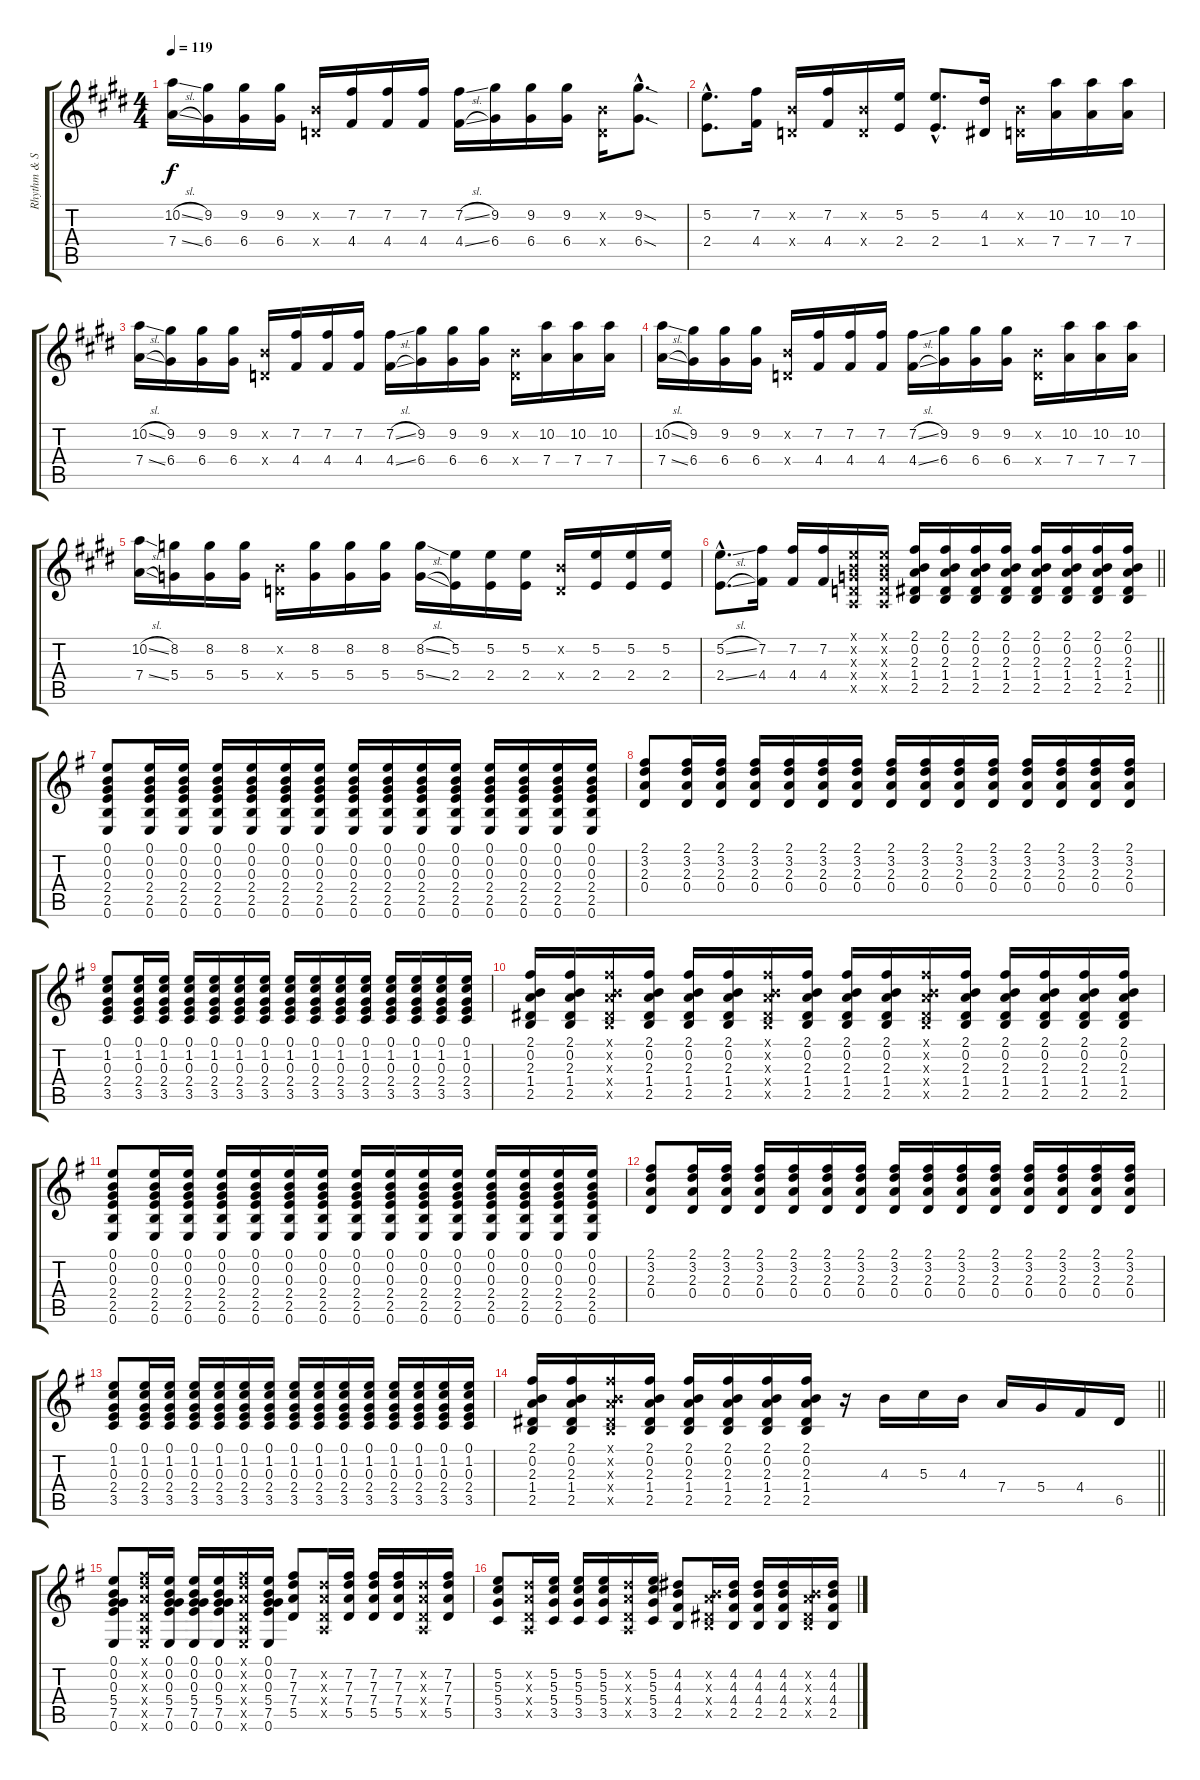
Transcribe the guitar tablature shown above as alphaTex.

\track ("Rhythm & Solo" "Rhythm & S") {instrument acousticguitarsteel}
\staff {score tabs}
\tuning (E4 B3 G3 D3 A2 E2) {hide}
\ts (4 4)
\tempo 119
\clef g2
\ks c#minor
(10.2{sl} 7.4{sl}).16{dy f} (9.2 6.4).16 (9.2 6.4).16 (9.2 6.4).16 (0.2{x} 0.4{x}).16 (7.2 4.4).16 (7.2 4.4).16 (7.2 4.4).16 (7.2{sl} 4.4{sl}).16 (9.2 6.4).16 (9.2 6.4).16 (9.2 6.4).16 (0.2{x} 0.4{x}).16 (9.2{sod hac} 6.4{sod hac}).8{d} |
(5.2{hac} 2.4{hac}).8{d} (7.2 4.4).16 (0.2{x} 0.4{x}).16 (7.2 4.4).16 (0.2{x} 0.4{x}).16 (5.2 2.4).16 (5.2{hac} 2.4{hac}).8{d} (4.2 1.4).16 (0.2{x} 0.4{x}).16 (10.2 7.4).16 (10.2 7.4).16 (10.2 7.4).16 |
(10.2{sl} 7.4{sl}).16 (9.2 6.4).16 (9.2 6.4).16 (9.2 6.4).16 (0.2{x} 0.4{x}).16 (7.2 4.4).16 (7.2 4.4).16 (7.2 4.4).16 (7.2{sl} 4.4{sl}).16 (9.2 6.4).16 (9.2 6.4).16 (9.2 6.4).16 (0.2{x} 0.4{x}).16 (10.2 7.4).16 (10.2 7.4).16 (10.2 7.4).16 |
(10.2{sl} 7.4{sl}).16 (9.2 6.4).16 (9.2 6.4).16 (9.2 6.4).16 (0.2{x} 0.4{x}).16 (7.2 4.4).16 (7.2 4.4).16 (7.2 4.4).16 (7.2{sl} 4.4{sl}).16 (9.2 6.4).16 (9.2 6.4).16 (9.2 6.4).16 (0.2{x} 0.4{x}).16 (10.2 7.4).16 (10.2 7.4).16 (10.2 7.4).16 |
(10.2{sl} 7.4{sl}).16 (8.2 5.4).16 (8.2 5.4).16 (8.2 5.4).16 (0.2{x} 0.4{x}).16 (8.2 5.4).16 (8.2 5.4).16 (8.2 5.4).16 (8.2{sl} 5.4{sl}).16 (5.2 2.4).16 (5.2 2.4).16 (5.2 2.4).16 (0.2{x} 0.4{x}).16 (5.2 2.4).16 (5.2 2.4).16 (5.2 2.4).16 |
\barLineRight lightlight
(5.2{sl hac} 2.4{sl hac}).8{d} (7.2 4.4).16 (7.2 4.4).16 (7.2 4.4).16 (0.1{x} 0.2{x} 0.3{x} 0.4{x} 0.5{x}).16{volume 10} (0.1{x} 0.2{x} 0.3{x} 0.4{x} 0.5{x}).16 (2.1 0.2 2.3 1.4 2.5).16 (2.1 0.2 2.3 1.4 2.5).16 (2.1 0.2 2.3 1.4 2.5).16 (2.1 0.2 2.3 1.4 2.5).16 (2.1 0.2 2.3 1.4 2.5).16 (2.1 0.2 2.3 1.4 2.5).16 (2.1 0.2 2.3 1.4 2.5).16 (2.1 0.2 2.3 1.4 2.5).16 |
\ks eminor
(0.1 0.2 0.3 2.4 2.5 0.6).8 (0.1 0.2 0.3 2.4 2.5 0.6).16 (0.1 0.2 0.3 2.4 2.5 0.6).16 (0.1 0.2 0.3 2.4 2.5 0.6).16 (0.1 0.2 0.3 2.4 2.5 0.6).16 (0.1 0.2 0.3 2.4 2.5 0.6).16 (0.1 0.2 0.3 2.4 2.5 0.6).16 (0.1 0.2 0.3 2.4 2.5 0.6).16 (0.1 0.2 0.3 2.4 2.5 0.6).16 (0.1 0.2 0.3 2.4 2.5 0.6).16 (0.1 0.2 0.3 2.4 2.5 0.6).16 (0.1 0.2 0.3 2.4 2.5 0.6).16 (0.1 0.2 0.3 2.4 2.5 0.6).16 (0.1 0.2 0.3 2.4 2.5 0.6).16 (0.1 0.2 0.3 2.4 2.5 0.6).16 |
(2.1 3.2 2.3 0.4).8 (2.1 3.2 2.3 0.4).16 (2.1 3.2 2.3 0.4).16 (2.1 3.2 2.3 0.4).16 (2.1 3.2 2.3 0.4).16 (2.1 3.2 2.3 0.4).16 (2.1 3.2 2.3 0.4).16 (2.1 3.2 2.3 0.4).16 (2.1 3.2 2.3 0.4).16 (2.1 3.2 2.3 0.4).16 (2.1 3.2 2.3 0.4).16 (2.1 3.2 2.3 0.4).16 (2.1 3.2 2.3 0.4).16 (2.1 3.2 2.3 0.4).16 (2.1 3.2 2.3 0.4).16 |
(0.1 1.2 0.3 2.4 3.5).8 (0.1 1.2 0.3 2.4 3.5).16 (0.1 1.2 0.3 2.4 3.5).16 (0.1 1.2 0.3 2.4 3.5).16 (0.1 1.2 0.3 2.4 3.5).16 (0.1 1.2 0.3 2.4 3.5).16 (0.1 1.2 0.3 2.4 3.5).16 (0.1 1.2 0.3 2.4 3.5).16 (0.1 1.2 0.3 2.4 3.5).16 (0.1 1.2 0.3 2.4 3.5).16 (0.1 1.2 0.3 2.4 3.5).16 (0.1 1.2 0.3 2.4 3.5).16 (0.1 1.2 0.3 2.4 3.5).16 (0.1 1.2 0.3 2.4 3.5).16 (0.1 1.2 0.3 2.4 3.5).16 |
(2.1 0.2 2.3 1.4 2.5).16 (2.1 0.2 2.3 1.4 2.5).16 (2.1{x} 0.2{x} 2.3{x} 1.4{x} 2.5{x}).16 (2.1 0.2 2.3 1.4 2.5).16 (2.1 0.2 2.3 1.4 2.5).16 (2.1 0.2 2.3 1.4 2.5).16 (2.1{x} 0.2{x} 2.3{x} 1.4{x} 2.5{x}).16 (2.1 0.2 2.3 1.4 2.5).16 (2.1 0.2 2.3 1.4 2.5).16 (2.1 0.2 2.3 1.4 2.5).16 (2.1{x} 0.2{x} 2.3{x} 1.4{x} 2.5{x}).16 (2.1 0.2 2.3 1.4 2.5).16 (2.1 0.2 2.3 1.4 2.5).16 (2.1 0.2 2.3 1.4 2.5).16 (2.1 0.2 2.3 1.4 2.5).16 (2.1 0.2 2.3 1.4 2.5).16 |
(0.1 0.2 0.3 2.4 2.5 0.6).8 (0.1 0.2 0.3 2.4 2.5 0.6).16 (0.1 0.2 0.3 2.4 2.5 0.6).16 (0.1 0.2 0.3 2.4 2.5 0.6).16 (0.1 0.2 0.3 2.4 2.5 0.6).16 (0.1 0.2 0.3 2.4 2.5 0.6).16 (0.1 0.2 0.3 2.4 2.5 0.6).16 (0.1 0.2 0.3 2.4 2.5 0.6).16 (0.1 0.2 0.3 2.4 2.5 0.6).16 (0.1 0.2 0.3 2.4 2.5 0.6).16 (0.1 0.2 0.3 2.4 2.5 0.6).16 (0.1 0.2 0.3 2.4 2.5 0.6).16 (0.1 0.2 0.3 2.4 2.5 0.6).16 (0.1 0.2 0.3 2.4 2.5 0.6).16 (0.1 0.2 0.3 2.4 2.5 0.6).16 |
(2.1 3.2 2.3 0.4).8 (2.1 3.2 2.3 0.4).16 (2.1 3.2 2.3 0.4).16 (2.1 3.2 2.3 0.4).16 (2.1 3.2 2.3 0.4).16 (2.1 3.2 2.3 0.4).16 (2.1 3.2 2.3 0.4).16 (2.1 3.2 2.3 0.4).16 (2.1 3.2 2.3 0.4).16 (2.1 3.2 2.3 0.4).16 (2.1 3.2 2.3 0.4).16 (2.1 3.2 2.3 0.4).16 (2.1 3.2 2.3 0.4).16 (2.1 3.2 2.3 0.4).16 (2.1 3.2 2.3 0.4).16 |
(0.1 1.2 0.3 2.4 3.5).8 (0.1 1.2 0.3 2.4 3.5).16 (0.1 1.2 0.3 2.4 3.5).16 (0.1 1.2 0.3 2.4 3.5).16 (0.1 1.2 0.3 2.4 3.5).16 (0.1 1.2 0.3 2.4 3.5).16 (0.1 1.2 0.3 2.4 3.5).16 (0.1 1.2 0.3 2.4 3.5).16 (0.1 1.2 0.3 2.4 3.5).16 (0.1 1.2 0.3 2.4 3.5).16 (0.1 1.2 0.3 2.4 3.5).16 (0.1 1.2 0.3 2.4 3.5).16 (0.1 1.2 0.3 2.4 3.5).16 (0.1 1.2 0.3 2.4 3.5).16 (0.1 1.2 0.3 2.4 3.5).16 |
\barLineRight lightlight
(2.1 0.2 2.3 1.4 2.5).16 (2.1 0.2 2.3 1.4 2.5).16 (2.1{x} 0.2{x} 2.3{x} 1.4{x} 2.5{x}).16 (2.1 0.2 2.3 1.4 2.5).16 (2.1 0.2 2.3 1.4 2.5).16 (2.1 0.2 2.3 1.4 2.5).16 (2.1 0.2 2.3 1.4 2.5).16 (2.1 0.2 2.3 1.4 2.5).16 r.16 4.3.16{volume 12} 5.3.16 4.3.16 7.4.16 5.4.16 4.4.16 6.5.16 |
(0.1 0.2 0.3 5.4 7.5 0.6).8{volume 14 instrument acousticguitarnylon} (2.1{x} 3.2{x} 2.3{x} 0.4{x} 0.5{x} 0.6{x}).16 (0.1 0.2 0.3 5.4 7.5 0.6).16 (0.1 0.2 0.3 5.4 7.5 0.6).16 (0.1 0.2 0.3 5.4 7.5 0.6).16 (2.1{x} 3.2{x} 2.3{x} 0.4{x} 0.5{x} 0.6{x}).16 (0.1 0.2 0.3 5.4 7.5 0.6).16 (7.2 7.3 7.4 5.5).8 (3.2{x} 2.3{x} 0.4{x} 0.5{x}).16 (7.2 7.3 7.4 5.5).16 (7.2 7.3 7.4 5.5).16 (7.2 7.3 7.4 5.5).16 (3.2{x} 2.3{x} 0.4{x} 0.5{x}).16 (7.2 7.3 7.4 5.5).16 |
(5.2 5.3 5.4 3.5).8 (3.2{x} 2.3{x} 0.4{x} 0.5{x}).16 (5.2 5.3 5.4 3.5).16 (5.2 5.3 5.4 3.5).16 (5.2 5.3 5.4 3.5).16 (3.2{x} 2.3{x} 0.4{x} 0.5{x}).16 (5.2 5.3 5.4 3.5).16 (4.2 4.3 4.4 2.5).8 (0.2{x} 2.3{x} 1.4{x} 2.5{x}).16 (4.2 4.3 4.4 2.5).16 (4.2 4.3 4.4 2.5).16 (4.2 4.3 4.4 2.5).16 (0.2{x} 2.3{x} 1.4{x} 2.5{x}).16 (4.2 4.3 4.4 2.5).16
